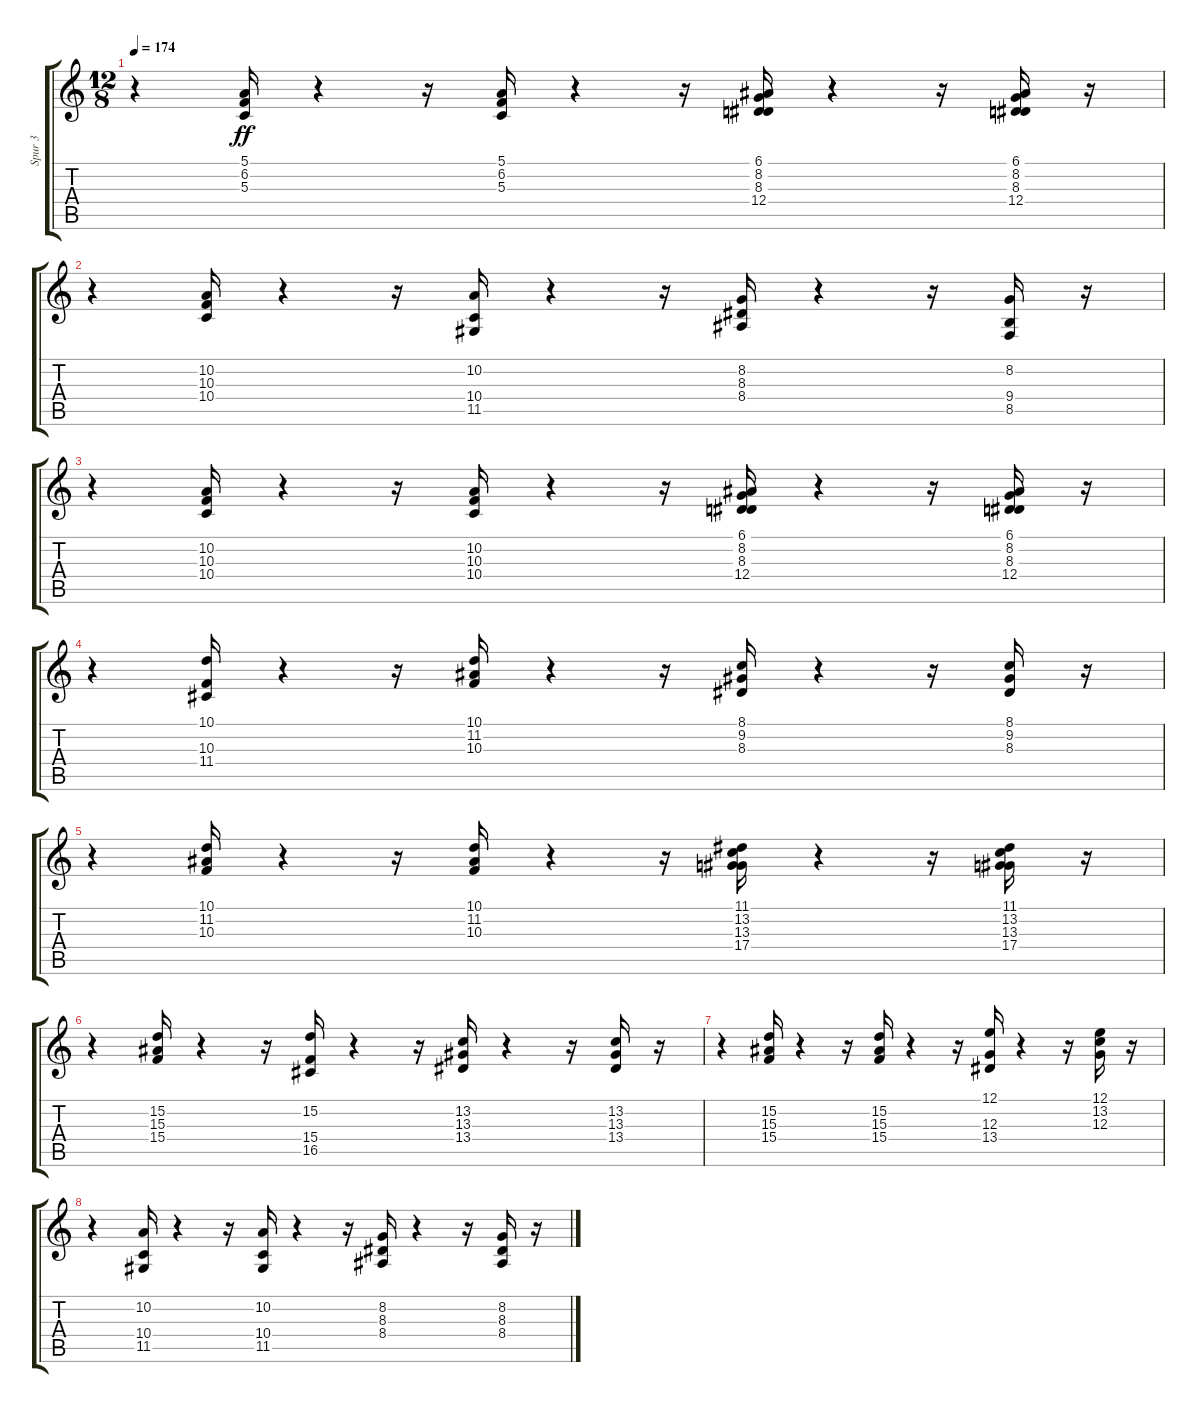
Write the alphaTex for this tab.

\track ("Spur 3" "Spur 3") {instrument pad3polysynth}
\staff {score tabs}
\tuning (E4 B3 G3 D3 A2 E2) {hide}
\ts (12 8)
\tempo 174
\clef g2
\ks c
r.4{dy ff} (5.1 6.2 5.3).16 r.4 r.16 (5.1 6.2 5.3).16 r.4 r.16 (6.1 8.2 8.3 12.4).16 r.4 r.16 (6.1 8.2 8.3 12.4).16 r.16 |
r.4 (10.2 10.3 10.4).16 r.4 r.16 (10.2 10.4 11.5).16 r.4 r.16 (8.2 8.3 8.4).16 r.4 r.16 (8.2 9.4 8.5).16 r.16 |
r.4 (10.2 10.3 10.4).16 r.4 r.16 (10.2 10.3 10.4).16 r.4 r.16 (6.1 8.2 8.3 12.4).16 r.4 r.16 (6.1 8.2 8.3 12.4).16 r.16 |
r.4 (10.1 10.3 11.4).16 r.4 r.16 (10.1 11.2 10.3).16 r.4 r.16 (8.1 9.2 8.3).16 r.4 r.16 (8.1 9.2 8.3).16 r.16 |
r.4 (10.1 11.2 10.3).16 r.4 r.16 (10.1 11.2 10.3).16 r.4 r.16 (11.1 13.2 13.3 17.4).16 r.4 r.16 (11.1 13.2 13.3 17.4).16 r.16 |
r.4 (15.2 15.3 15.4).16 r.4 r.16 (15.2 15.4 16.5).16 r.4 r.16 (13.2 13.3 13.4).16 r.4 r.16 (13.2 13.3 13.4).16 r.16 |
r.4 (15.2 15.3 15.4).16 r.4 r.16 (15.2 15.3 15.4).16 r.4 r.16 (12.1 12.3 13.4).16 r.4 r.16 (12.1 13.2 12.3).16 r.16 |
r.4 (10.2 10.4 11.5).16 r.4 r.16 (10.2 10.4 11.5).16 r.4 r.16 (8.2 8.3 8.4).16 r.4 r.16 (8.2 8.3 8.4).16 r.16
